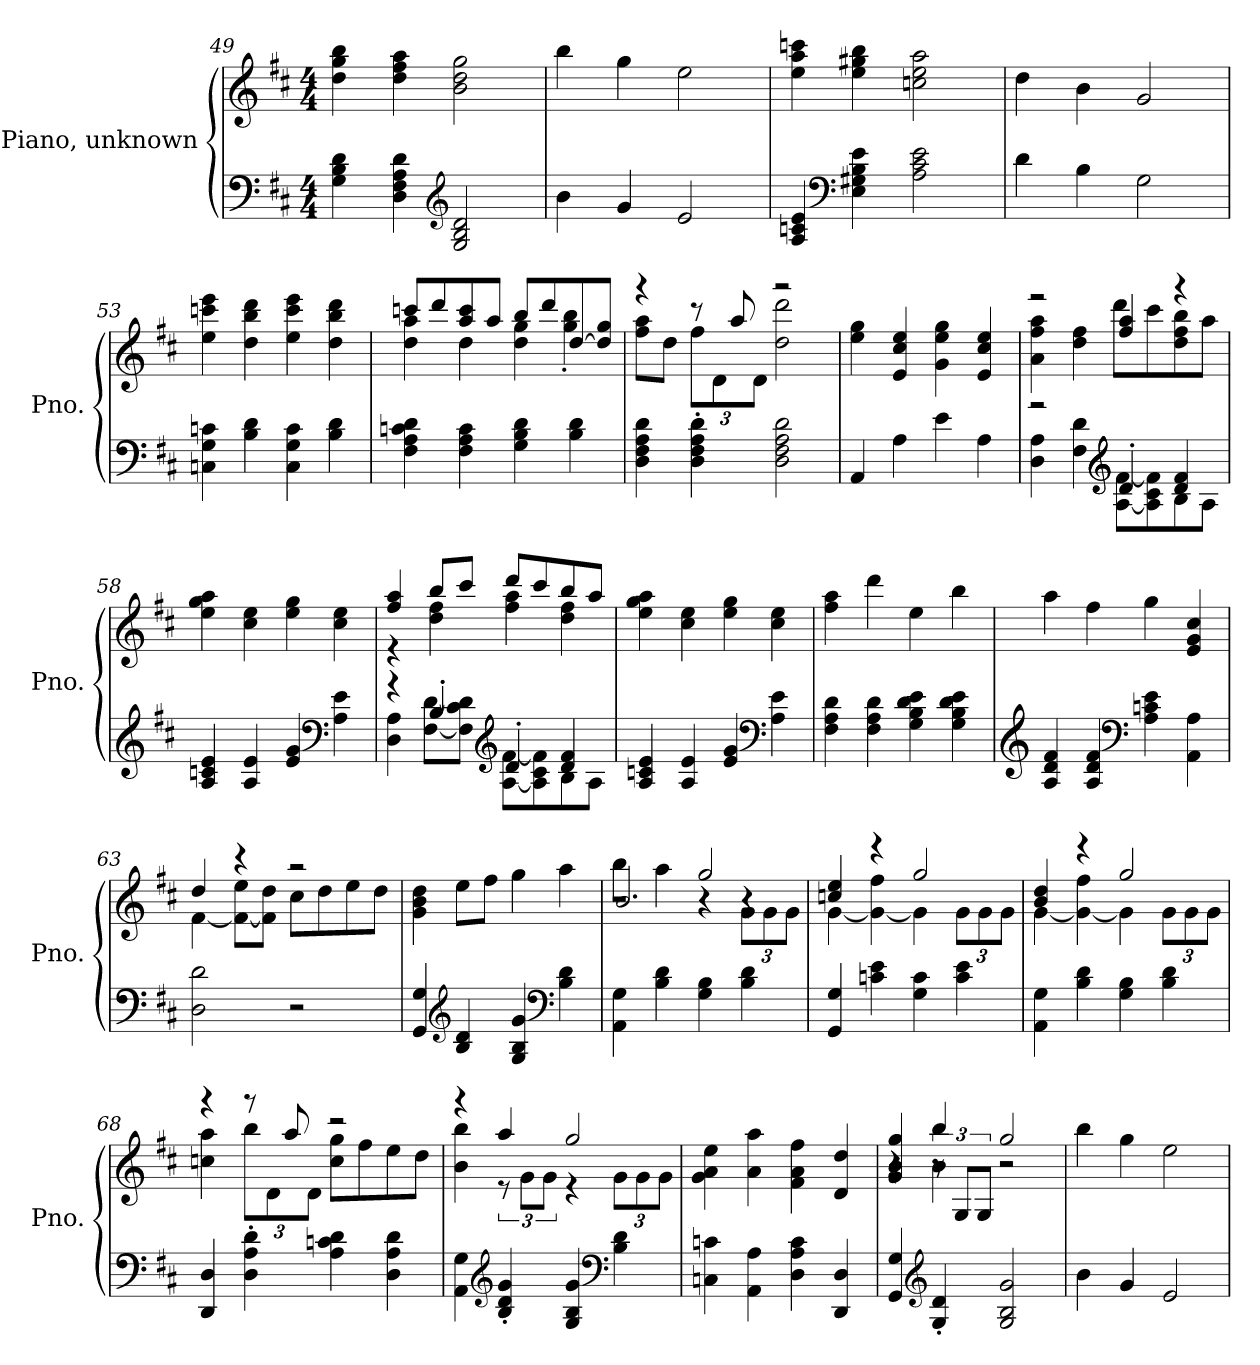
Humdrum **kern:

**kern	**kern
*part1	*part1
*staff2	*staff1
*I"Piano, unknown	*
*I'Pno.	*
!!LO:LB:g=z
*clefF4	*clefG2
*k[f#c#]	*k[f#c#]
*M4/4	*M4/4
=49	=49
4G\ 4B\ 4d\	4dd\ 4gg\ 4bb\
4D\ 4F#\ 4A\ 4d\	4dd\ 4ff#\ 4aa\
*clefG2	*
2G/ 2B/ 2d/	2b\ 2dd\ 2gg\
=50	=50
4b\	4bb\
4g/	4gg\
2e/	2ee\
=51	=51
4A/ 4cn/ 4e/	4ee\ 4aa\ 4cccn\
*clefF4	*
4E\ 4G#X\ 4B\ 4e\	4ee\ 4gg#X\ 4bb\
2A\ 2c\ 2e\	2ccn\ 2ee\ 2aa\
=52	=52
4d\	4dd\
4B\	4b\
2G\	2g/
=53	=53
4Cn\ 4G\ 4cn\	4ee\ 4cccn\ 4eee\
4B\ 4d\	4dd\ 4bb\ 4ddd\
4C\ 4G\ 4c\	4ee\ 4ccc\ 4eee\
4B\ 4d\	4dd\ 4bb\ 4ddd\
=54	=54
*	*^
4F#\ 4A\ 4cn\ 4d\	8cccn/L	4dd\ 4aa\
.	8ddd/	.
4F#\ 4A\ 4c\	8aa/ 8ccc/	4dd\
.	8aa/J	.
4G\ 4B\ 4d\	8bb/L	4dd\ 4gg\
.	8ddd/	.
4B\ 4d\	[8dd/	4gg\' 4bb\'
.	8dd/] 8gg/J	.
!!LO:PB:g=z	!!
=55	=55	=55
4D\ 4F#\ 4A\ 4d\	4r	8ff#\ 8aa\L
.	.	8dd\J
*	*	*Xbrackettup
4D\' 4F#\' 4A\' 4d\'	8r	12ff#\L
.	.	12d\
.	8aa/	.
.	.	12d\J
2D\ 2F#\ 2A\ 2d\	2r	2dd\ 2ddd\
*	*v	*v
=56	=56
4AA/	4ee\ 4gg\
4A\	4e/ 4cc#/ 4ee/
4e\	4g\ 4ee\ 4gg\
4A\	4e/ 4cc#/ 4ee/
=57	=57
*^	*^
2r	4D\ 4A\	2r	4a\ 4ff#\ 4aa\
.	4F#\ 4d\	.	4dd\ 4ff#\
*clefG2	*	*	*
4d'/	[8A\ [8f#\L	4ff#/ 4aa/	8ddd\L
.	8A\] 8c#\ 8f#\]	.	8ccc#\
4d/ 4f#/	8B\	4r	8dd\ 8ff#\ 8bb\
.	8A\J	.	8aa\J
*v	*v	*	*
*	*v	*v
=58	=58
4A/ 4cn/ 4e/	4ee\ 4gg\ 4aa\
4A/ 4e/	4cc#\ 4ee\
4e/ 4g/	4ee\ 4gg\
*clefF4	*
4A\ 4e\	4cc#\ 4ee\
=59	=59
*^	*^
4r	4D\ 4A\	4ff#/ 4aa/	4r
4B'/	[8F#\ [8d\L	8bb/L	4dd\ 4ff#\
.	8F#\] 8c#\ 8d\]J	8ccc#/J	.
*clefG2	*	*	*
4d'/	[8A\ [8f#\L	8ddd/L	4ff#\ 4aa\
.	8A\] 8c#\ 8f#\]	8ccc#/	.
4d/ 4f#/	8B\	8bb/	4dd\ 4ff#\
.	8A\J	8aa/J	.
*v	*v	*	*
*	*v	*v
!!LO:LB:g=z
=60	=60
4A/ 4cn/ 4e/	4ee\ 4gg\ 4aa\
4A/ 4e/	4cc#\ 4ee\
4e/ 4g/	4ee\ 4gg\
*clefF4	*
4A\ 4e\	4cc#\ 4ee\
=61	=61
4F#\ 4A\ 4d\	4ff#\ 4aa\
4F#\ 4A\ 4d\	4ddd\
4G\ 4B\ 4d\ 4e\	4ee\
4G\ 4B\ 4d\ 4e\	4bb\
=62	=62
*clefG2	*
4A/ 4d/ 4f#/	4aa\
4A/ 4d/ 4f#/	4ff#\
*clefF4	*
4A\ 4cn\ 4e\	4gg\
4AA\ 4A\	4e/ 4g/ 4cc#/
=63	=63
*	*^
2D\ 2d\	4dd/	[4f#\
.	4r	8f#\_ 8ee\L
.	.	8f#\] 8dd\J
2r	2r	8cc#\L
.	.	8dd\
.	.	8ee\
.	.	8dd\J
*	*v	*v
=64	=64
4GG/ 4G/	4g\ 4b\ 4dd\
*clefG2	*
4B/ 4d/	8ee\L
.	8ff#\J
4G/ 4B/ 4g/	4gg\
*clefF4	*
4B\ 4d\	4aa\
!!LO:LB:g=z
=65	=65
*	*^
*	*	*^
4AA\ 4G\	2r	4bb\	2.b/
4B\ 4d\	.	4aa\	.
4G\ 4B\	2gg/	4r	.
4B\ 4d\	.	12g\L	4r
.	.	12g\	.
.	.	12g\J	.
*	*	*v	*v
=66	=66	=66
4GG/ 4G/	4ccn/ 4ee/	[4g\
4cn\ 4e\	4r	4g\_ 4ff#\
4G\ 4c\	2gg/	4g\]
4c\ 4e\	.	12g\L
.	.	12g\
.	.	12g\J
=67	=67	=67
4AA\ 4G\	4b/ 4dd/	[4g\
4B\ 4d\	4r	4g\_ 4ff#\
4G\ 4B\	2gg/	4g\]
4B\ 4d\	.	12g\L
.	.	12g\
.	.	12g\J
=68	=68	=68
4DD/ 4D/	4r	4ccn\ 4aa\
4D\' 4A\' 4d\'	8r	12bb\L
.	.	12d\
.	8aa/	.
.	.	12d\J
4A\ 4cn\ 4d\	2r	8cc\ 8gg\L
.	.	8ff#\
4D\ 4A\ 4d\	.	8ee\
.	.	8dd\J
!!LO:LB:g=z	!!
=69	=69	=69
4AA\ 4G\	4r	4b\ 4bb\
*clefG2	*	*
*	*	*brackettup
4B/' 4d/' 4g/'	4aa/	12r
.	.	12g\L
.	.	12g\J
4G/ 4B/ 4g/	2gg/	4r
*clefF4	*	*
*	*	*Xbrackettup
4B\ 4d\	.	12g\L
.	.	12g\
.	.	12g\J
*	*v	*v
=70	=70
4Cn\ 4cn\	4g\ 4a\ 4ee\
4AA\ 4A\	4a\ 4aa\
4D\ 4A\ 4c\	4f#\ 4a\ 4ff#\
4DD/ 4D/	4d/ 4dd/
=71	=71
*	*^
*	*	*^
4GG/ 4G/	4r	4r	4g/ 4b/ 4gg/
*clefG2	*	*	*
*	*	*	*brackettup
4G/' 4d/'	4bb/	4b\	12r
.	.	.	12G/L
.	.	.	12G/J
2G/ 2B/ 2g/	2r	2r	2gg/
*	*v	*v	*v
=72	=72
4b\	4bb\
4g/	4gg\
2e/	2ee\
=	=
*-	*-
